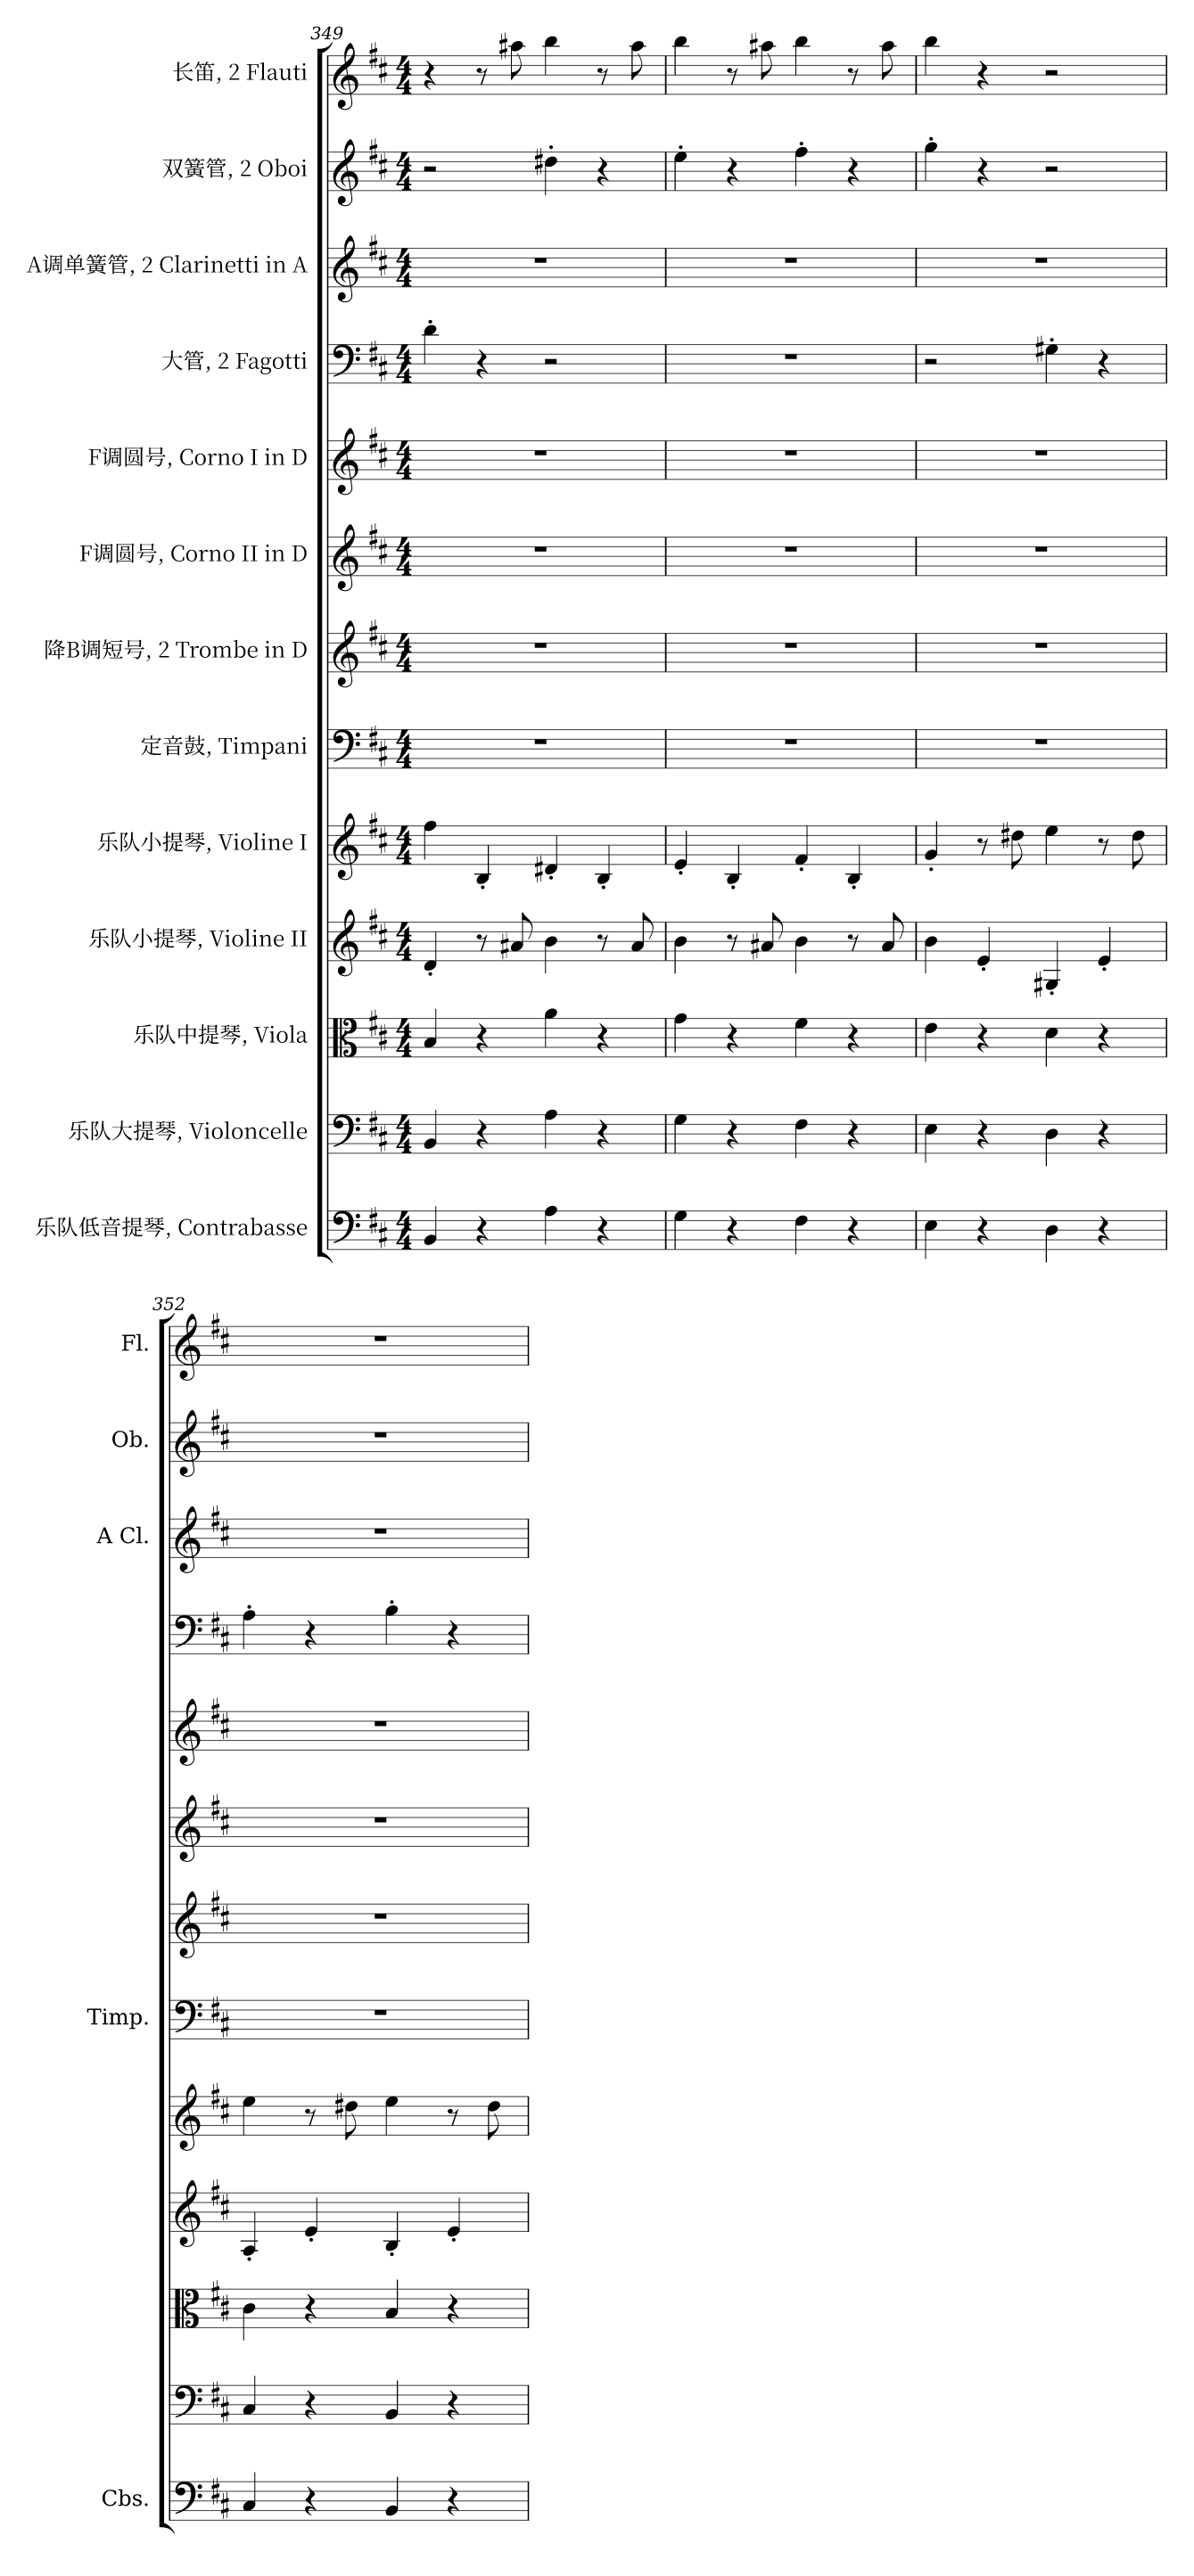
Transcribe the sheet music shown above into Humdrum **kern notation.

**kern	**kern	**kern	**kern	**kern	**kern	**kern	**kern	**kern	**kern	**kern	**kern	**kern
*part13	*part12	*part11	*part10	*part9	*part8	*part7	*part6	*part5	*part4	*part3	*part2	*part1
*staff13	*staff12	*staff11	*staff10	*staff9	*staff8	*staff7	*staff6	*staff5	*staff4	*staff3	*staff2	*staff1
*I"乐队低音提琴, Contrabasse	*I"乐队大提琴, Violoncelle	*I"乐队中提琴, Viola	*I"乐队小提琴, Violine II	*I"乐队小提琴, Violine I	*I"定音鼓, Timpani	*I"降B调短号, 2 Trombe in D	*I"F调圆号, Corno II in D	*I"F调圆号, Corno I in D	*I"大管, 2 Fagotti	*I"A调单簧管, 2 Clarinetti in A	*I"双簧管, 2 Oboi	*I"长笛, 2 Flauti
*I'Cbs.	*	*	*	*	*I'Timp.	*	*	*	*	*I'A Cl.	*I'Ob.	*I'Fl.
*clefF4	*clefF4	*clefC3	*clefG2	*clefG2	*clefF4	*clefG2	*clefG2	*clefG2	*clefF4	*clefG2	*clefG2	*clefG2
*ITrd7c12	*	*	*	*	*	*ITrd1c2	*ITrd4c7	*ITrd4c7	*	*ITrd2c3	*	*
*k[f#c#]	*k[f#c#]	*k[f#c#]	*k[f#c#]	*k[f#c#]	*k[f#c#]	*k[]	*k[f#]	*k[f#]	*k[f#c#]	*k[f#c#g#d#a#]	*k[f#c#]	*k[f#c#]
*M4/4	*M4/4	*M4/4	*M4/4	*M4/4	*M4/4	*M4/4	*M4/4	*M4/4	*M4/4	*M4/4	*M4/4	*M4/4
*MM278	*MM278	*MM278	*MM278	*MM278	*MM278	*MM278	*MM278	*MM278	*MM278	*MM278	*MM278	*MM278
=349	=349	=349	=349	=349	=349	=349	=349	=349	=349	=349	=349	=349
4BBB/	4BB/	4B/	4d'/	4ff#\	1r	1r	1r	1r	4d'\	1r	2r	4r
4r	4r	4r	8r	4B'/	.	.	.	.	4r	.	.	8r
.	.	.	8a#X/	.	.	.	.	.	.	.	.	8aa#X\
*	*	*	*	*	*	*	*	*	*	*	*	*MM305
4AA\	4A\	4a\	4b\	4d#X'/	.	.	.	.	2r	.	4dd#X'\	4bb\
4r	4r	4r	8r	4B'/	.	.	.	.	.	.	4r	8r
.	.	.	8a#/	.	.	.	.	.	.	.	.	8aa#\
!!LO:PB:g=z
=350	=350	=350	=350	=350	=350	=350	=350	=350	=350	=350	=350	=350
*	*	*	*	*	*	*	*	*	*	*	*	*MM278
4GG\	4G\	4g\	4b\	4e'/	1r	1r	1r	1r	1r	1r	4ee'\	4bb\
4r	4r	4r	8r	4B'/	.	.	.	.	.	.	4r	8r
.	.	.	8a#X/	.	.	.	.	.	.	.	.	8aa#X\
*	*	*	*	*	*	*	*	*	*	*	*	*MM305
4FF#\	4F#\	4f#\	4b\	4f#'/	.	.	.	.	.	.	4ff#'\	4bb\
4r	4r	4r	8r	4B'/	.	.	.	.	.	.	4r	8r
.	.	.	8a#/	.	.	.	.	.	.	.	.	8aa#\
=351	=351	=351	=351	=351	=351	=351	=351	=351	=351	=351	=351	=351
*	*	*	*	*	*	*	*	*	*	*	*	*MM278
4EE\	4E\	4e\	4b\	4g'/	1r	1r	1r	1r	2r	1r	4gg'\	4bb\
4r	4r	4r	4e'/	8r	.	.	.	.	.	.	4r	4r
.	.	.	.	8dd#X\	.	.	.	.	.	.	.	.
*	*	*	*	*	*	*	*	*	*	*	*	*MM305
4DD\	4D\	4d\	4G#X'/	4ee\	.	.	.	.	4G#X'\	.	2r	2r
4r	4r	4r	4e'/	8r	.	.	.	.	4r	.	.	.
.	.	.	.	8dd#\	.	.	.	.	.	.	.	.
=352	=352	=352	=352	=352	=352	=352	=352	=352	=352	=352	=352	=352
*	*	*	*	*	*	*	*	*	*	*	*	*MM278
4CC#/	4C#/	4c#\	4A'/	4ee\	1r	1r	1r	1r	4A'\	1r	1r	1r
4r	4r	4r	4e'/	8r	.	.	.	.	4r	.	.	.
.	.	.	.	8dd#X\	.	.	.	.	.	.	.	.
4BBB/	4BB/	4B/	4B'/	4ee\	.	.	.	.	4B'\	.	.	.
4r	4r	4r	4e'/	8r	.	.	.	.	4r	.	.	.
.	.	.	.	8dd#\	.	.	.	.	.	.	.	.
=	=	=	=	=	=	=	=	=	=	=	=	=
*-	*-	*-	*-	*-	*-	*-	*-	*-	*-	*-	*-	*-
